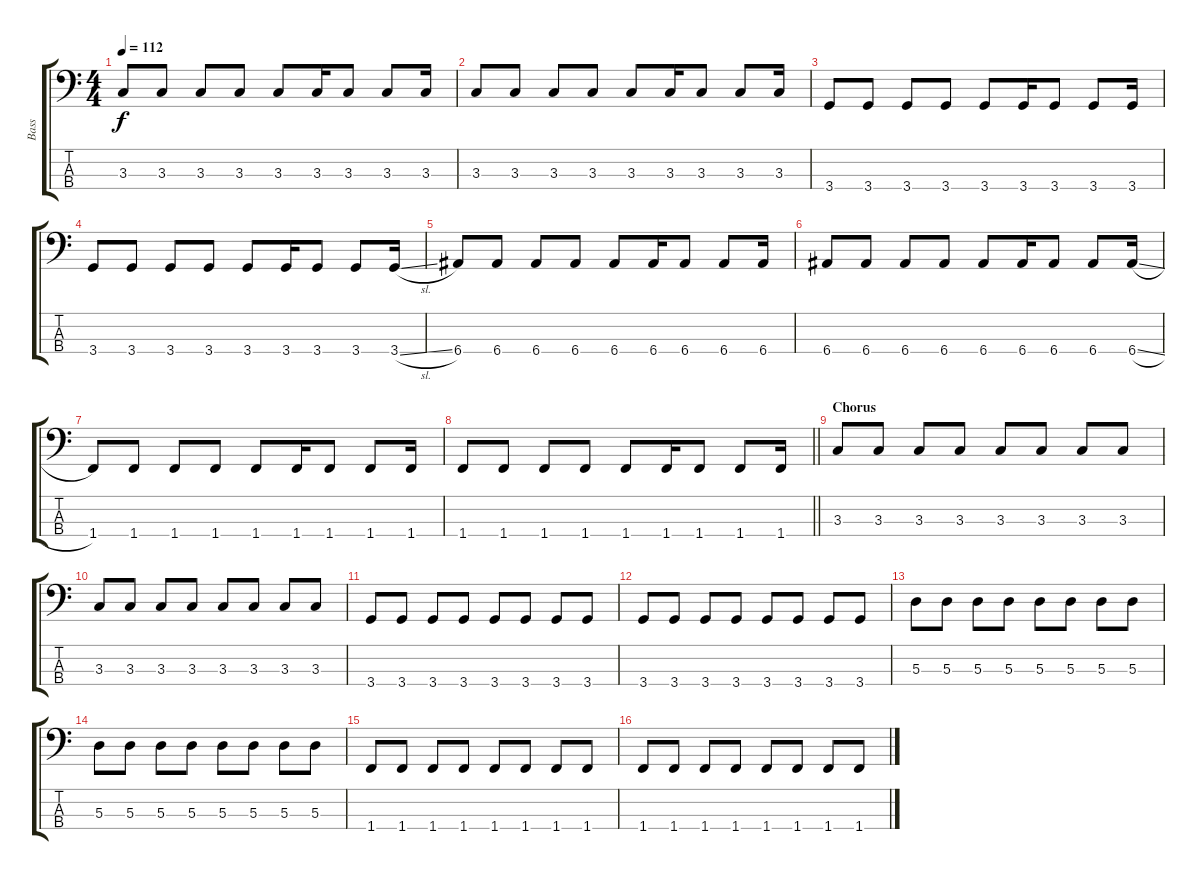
\track ("Bass" "Bass") {instrument electricbassfinger}
\staff {score tabs}
\tuning (G2 D2 A1 E1) {hide}
\ts (4 4)
\tempo 112
\clef f4
\ks c
3.3.8{dy f} 3.3.8 3.3.8 3.3.8 3.3.8 3.3.16 3.3.8 3.3.8 3.3.16 |
3.3.8 3.3.8 3.3.8 3.3.8 3.3.8 3.3.16 3.3.8 3.3.8 3.3.16 |
3.4.8 3.4.8 3.4.8 3.4.8 3.4.8 3.4.16 3.4.8 3.4.8 3.4.16 |
3.4.8 3.4.8 3.4.8 3.4.8 3.4.8 3.4.16 3.4.8 3.4.8 3.4{sl}.16 |
6.4.8 6.4.8 6.4.8 6.4.8 6.4.8 6.4.16 6.4.8 6.4.8 6.4.16 |
6.4.8 6.4.8 6.4.8 6.4.8 6.4.8 6.4.16 6.4.8 6.4.8 6.4{sl}.16 |
1.4.8 1.4.8 1.4.8 1.4.8 1.4.8 1.4.16 1.4.8 1.4.8 1.4.16 |
\barLineRight lightlight
1.4.8 1.4.8 1.4.8 1.4.8 1.4.8 1.4.16 1.4.8 1.4.8 1.4.16 |
\section ("" "Chorus")
3.3.8 3.3.8 3.3.8 3.3.8 3.3.8 3.3.8 3.3.8 3.3.8 |
3.3.8 3.3.8 3.3.8 3.3.8 3.3.8 3.3.8 3.3.8 3.3.8 |
3.4.8 3.4.8 3.4.8 3.4.8 3.4.8 3.4.8 3.4.8 3.4.8 |
3.4.8 3.4.8 3.4.8 3.4.8 3.4.8 3.4.8 3.4.8 3.4.8 |
5.3.8 5.3.8 5.3.8 5.3.8 5.3.8 5.3.8 5.3.8 5.3.8 |
5.3.8 5.3.8 5.3.8 5.3.8 5.3.8 5.3.8 5.3.8 5.3.8 |
1.4.8 1.4.8 1.4.8 1.4.8 1.4.8 1.4.8 1.4.8 1.4.8 |
1.4.8 1.4.8 1.4.8 1.4.8 1.4.8 1.4.8 1.4.8 1.4.8
